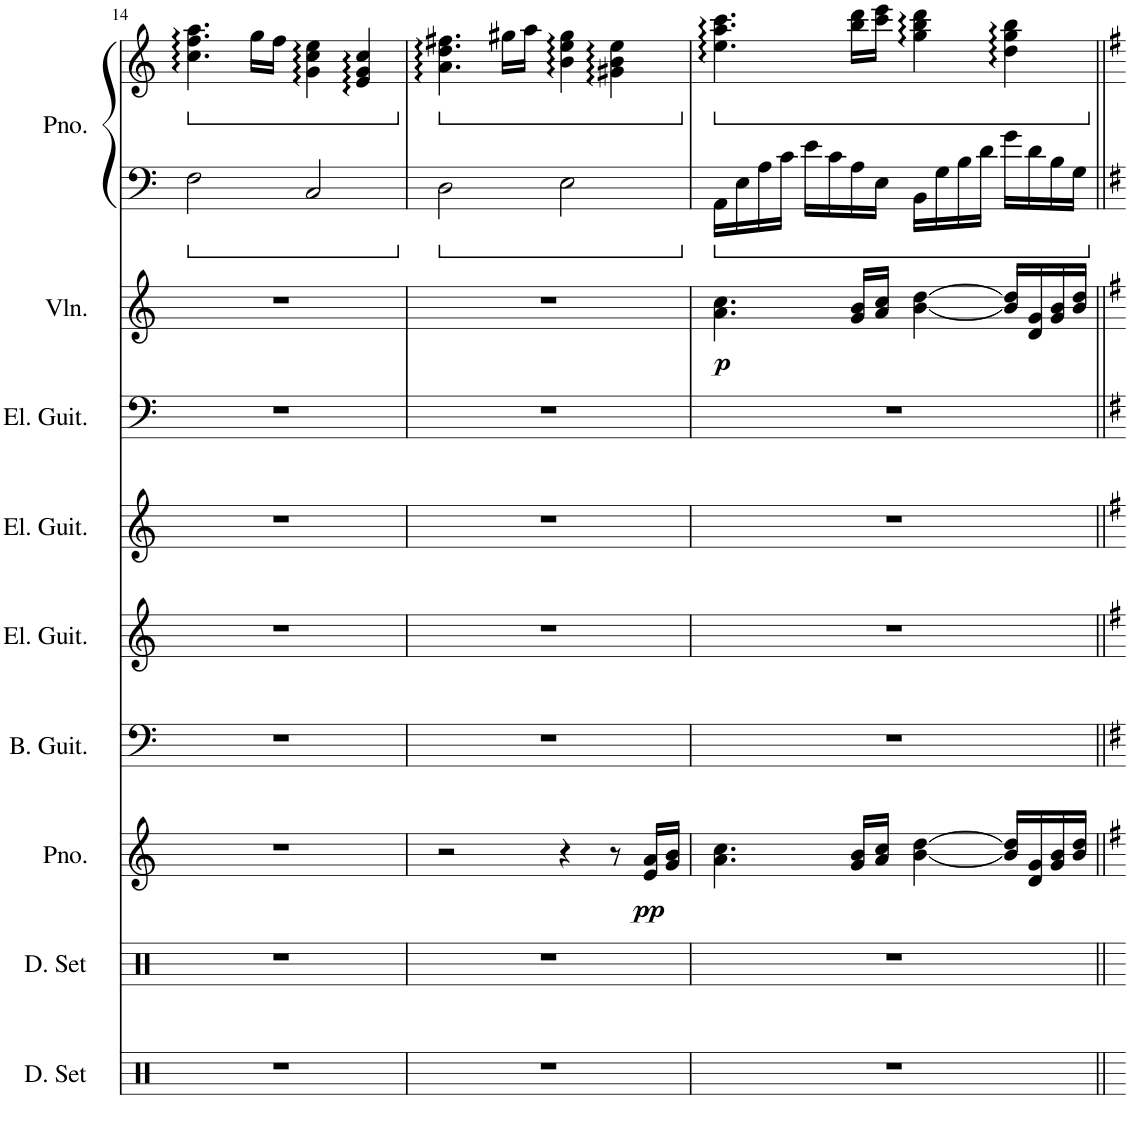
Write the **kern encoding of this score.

**kern	**kern	**kern	**dynam	**kern	**kern	**kern	**kern	**kern	**dynam	**kern	**kern
*part9	*part8	*part7	*part7	*part6	*part5	*part4	*part3	*part2	*part2	*part1	*part1
*staff10	*staff9	*staff8	*staff8	*staff7	*staff6	*staff5	*staff4	*staff3	*staff3	*staff2	*staff1
*I"ドラムセット	*I"ドラムセット	*I"ピアノ	*	*I"ベース	*I"エレキギター	*I"エレキギター	*I"エレキギター	*I"ヴァイオリン	*	*I"ピアノ	*
!!LO:PB:g=z
*clefX	*clefX	*clefG2	*	*clefF4	*clefG2	*clefG2	*clefF4	*clefG2	*	*clefF4	*clefG2
*k[]	*k[]	*k[]	*	*k[]	*k[]	*k[]	*k[]	*k[]	*	*k[]	*k[]
*M4/4	*M4/4	*M4/4	*	*M4/4	*M4/4	*M4/4	*M4/4	*M4/4	*	*M4/4	*M4/4
*	*	*	*	*	*	*	*	*	*	*	*ped
=14	=14	=14	=14	=14	=14	=14	=14	=14	=14	=14	=14
1r	1r	1r	.	1r	1r	1r	1r	1r	.	2F\	4.cc\ 4.ff\ 4.aa\
.	.	.	.	.	.	.	.	.	.	.	16gg\LL
.	.	.	.	.	.	.	.	.	.	.	16ff\JJ
.	.	.	.	.	.	.	.	.	.	2C/	4g\ 4cc\ 4ee\
.	.	.	.	.	.	.	.	.	.	.	4e/ 4g/ 4cc/
=15	=15	=15	=15	=15	=15	=15	=15	=15	=15	=15	=15
*	*	*	*	*	*	*	*	*	*	*	*Xped
*	*	*	*	*	*	*	*	*	*	*	*ped
1r	1r	2r	.	1r	1r	1r	1r	1r	.	2D\	4.a\ 4.dd\ 4.ff#X\
.	.	.	.	.	.	.	.	.	.	.	16gg#X\LL
.	.	.	.	.	.	.	.	.	.	.	16aa\JJ
.	.	4r	.	.	.	.	.	.	.	2E\	4b\ 4ee\ 4gg#\
.	.	8r	.	.	.	.	.	.	.	.	4g#X\ 4b\ 4ee\
!	!	!	!LO:DY:b	!	!	!	!	!	!	!	!
.	.	16e/ 16a/LL	pp	.	.	.	.	.	.	.	.
.	.	16g/ 16b/JJ	.	.	.	.	.	.	.	.	.
=16	=16	=16	=16	=16	=16	=16	=16	=16	=16	=16	=16
*	*	*	*	*	*	*	*	*	*	*	*Xped
*	*	*	*	*	*	*	*	*	*	*	*ped
!	!	!	!	!	!	!	!	!	!LO:DY:b	!	!
1r	1r	4.a\ 4.cc\	.	1r	1r	1r	1r	4.a\ 4.cc\	p	16AA\LL	4.ee\ 4.aa\ 4.ccc\
.	.	.	.	.	.	.	.	.	.	16E\	.
.	.	.	.	.	.	.	.	.	.	16A\	.
.	.	.	.	.	.	.	.	.	.	16c\JJ	.
.	.	.	.	.	.	.	.	.	.	16e\LL	.
.	.	.	.	.	.	.	.	.	.	16c\	.
.	.	16g/ 16b/LL	.	.	.	.	.	16g/ 16b/LL	.	16A\	16bb\ 16ddd\LL
.	.	16a/ 16cc/JJ	.	.	.	.	.	16a/ 16cc/JJ	.	16E\JJ	16ccc\ 16eee\JJ
.	.	[4b\ [4dd\	.	.	.	.	.	[4b\ [4dd\	.	16BB\LL	4gg\ 4bb\ 4ddd\
.	.	.	.	.	.	.	.	.	.	16G\	.
.	.	.	.	.	.	.	.	.	.	16B\	.
.	.	.	.	.	.	.	.	.	.	16d\JJ	.
.	.	16b/] 16dd/]LL	.	.	.	.	.	16b/] 16dd/]LL	.	16g\LL	4dd\ 4gg\ 4bb\
.	.	16d/ 16g/	.	.	.	.	.	16d/ 16g/	.	16d\	.
.	.	16g/ 16b/	.	.	.	.	.	16g/ 16b/	.	16B\	.
.	.	16b/ 16dd/JJ	.	.	.	.	.	16b/ 16dd/JJ	.	16G\JJ	.
*	*	*	*	*	*	*	*	*	*	*	*Xped
=||	=||	=||	=||	=||	=||	=||	=||	=||	=||	=||	=||
*-	*-	*-	*-	*-	*-	*-	*-	*-	*-	*-	*-
